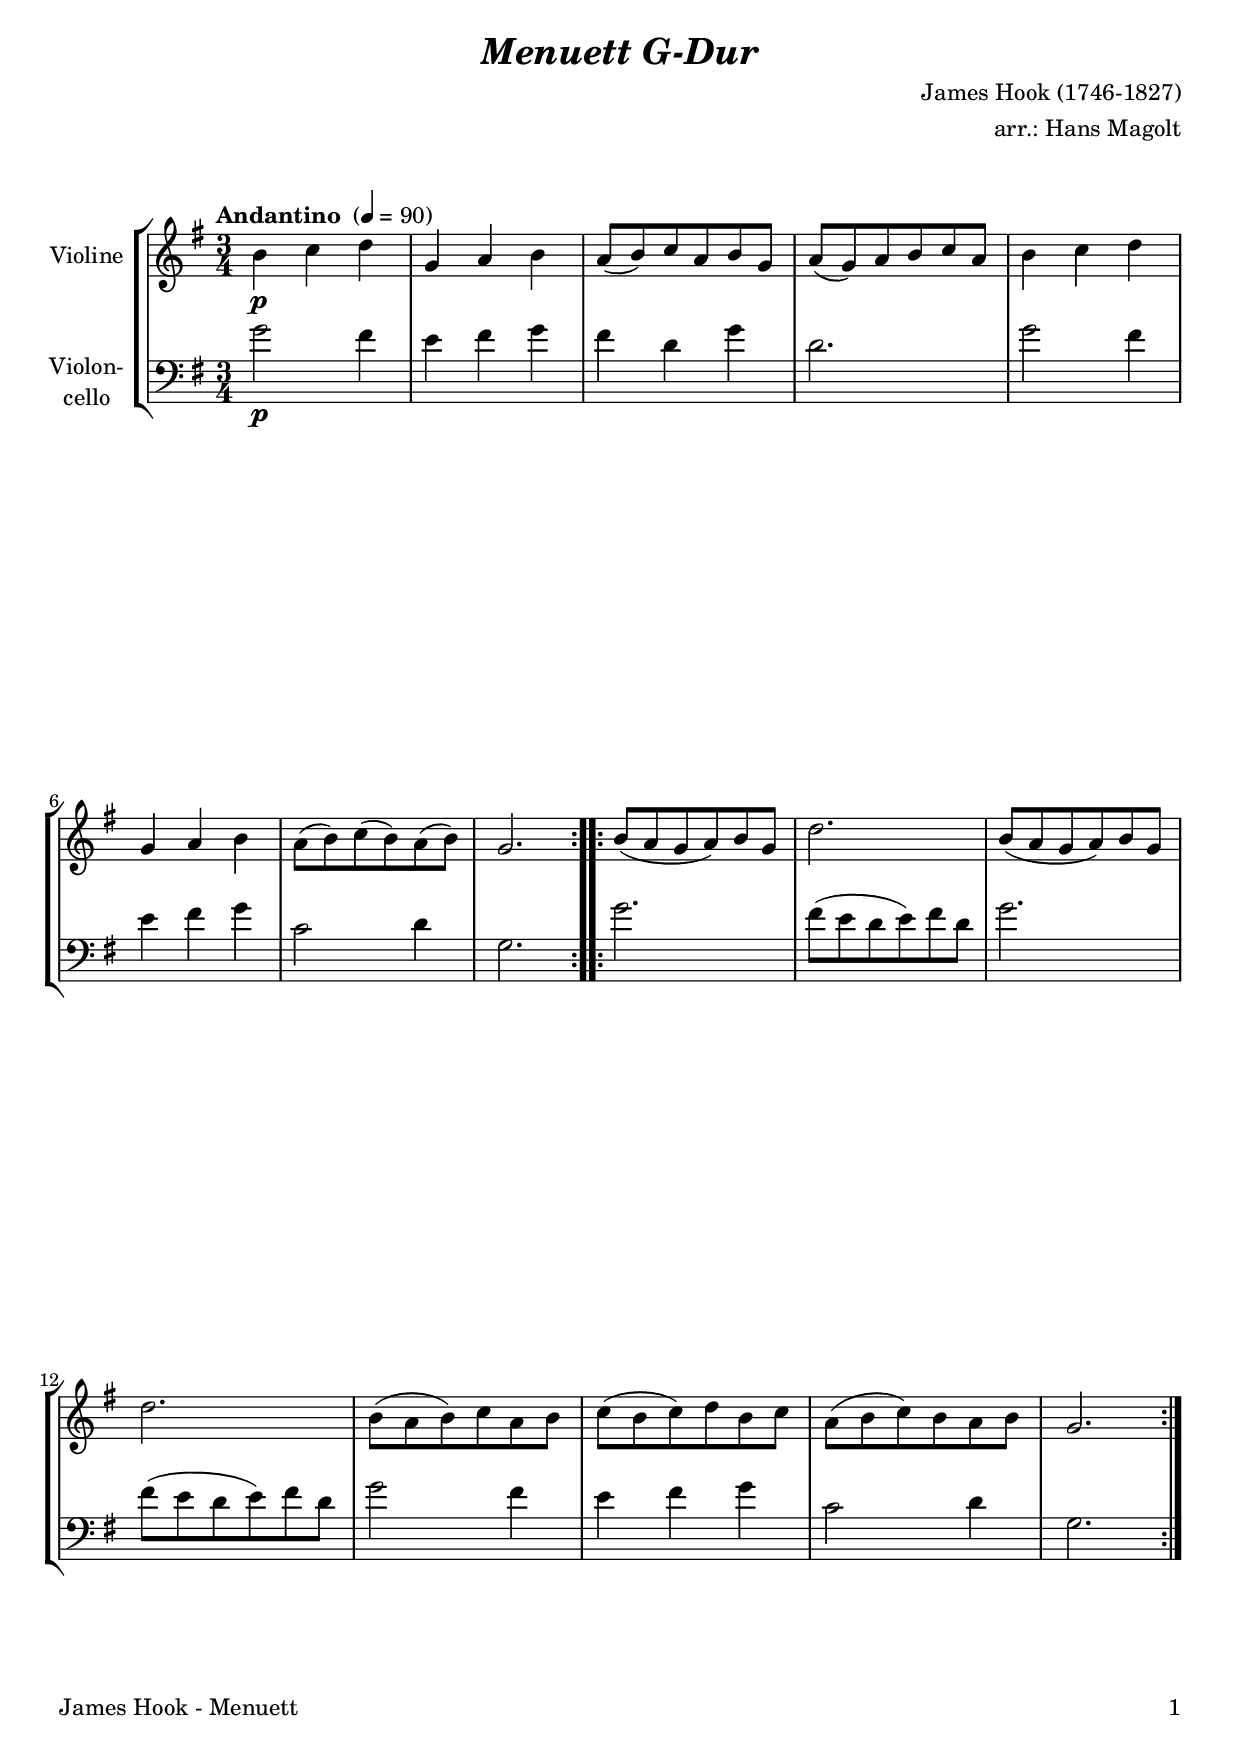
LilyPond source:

\version "2.18.2"
\include "deutsch.ly"
  
#(set-global-staff-size 20)

\header {
  title     = \markup \bold \italic "Menuett G-Dur"
  composer  = "James Hook (1746-1827)"
  arranger  = "arr.: Hans Magolt"
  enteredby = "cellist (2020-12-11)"
%  piece     = ""
}

voiceconsts = {
  \key g \major
  \time 3/4
  \clef "treble"
  \numericTimeSignature
  % Set default beaming for all staves
%  \set Timing.beamExceptions = #'()
%  \set Timing.baseMoment     = #(ly:make-moment 1 4)
%  \set Timing.beatStructure  = #'(1 1 1 1)
  \tempo "Andantino " 4=90
}

mivl = "violin"
%miba = "pizzicato strings"
miba = "cello"

rit  = \mark \markup \box \italic "rit."
simi = \markup \italic "simile"

va = \relative c'' {
  \voiceconsts

  \repeat volta 2 {
    h4\p c d
    g, a h
    a8( h) c a h g

    a( g) a h c a
    h4 c d
    g, a h
    a8( h) c( h) a( h)
    g2.
  }

  \repeat volta 2 {
    h8( a g a) h g
    d'2.
    h8( a g a) h g
    d'2.

    h8( a h) c a h
    c( h c) d h c
    a( h c) h a h
    g2.
  }
}

vb = \relative c'' {
  \voiceconsts
  \clef "bass"
  
  \repeat volta 2 {
    g2\p fis4
    e fis g
    fis d g

    d2.
    g2 fis4
    e fis g
    c,2 d4
    g,2.
  }

  \repeat volta 2 {
    g'
    fis8( e d e) fis d
    g2.
    fis8( e d e) fis d

    g2 fis4
    e fis g
    c,2 d4
    g,2.
  }
}


music = \new StaffGroup <<
      \new Staff {
	\set Staff.midiInstrument = \mivl
	\set Staff.instrumentName = \markup \center-column { "Violine" }
	\transpose g g { \va }
      }

      \new Staff {
	\set Staff.midiInstrument = \miba
	\set Staff.instrumentName = \markup \center-column { "Violon-" "cello" }
	\transpose g g { \vb }
      }
>>

\book {
   \paper {
    print-page-number = ##t
    print-first-page-number = ##t
    ragged-last-bottom = ##f
    oddHeaderMarkup = \markup \null
    evenHeaderMarkup = \markup \null
    oddFooterMarkup = \markup {
      \fill-line {
        \on-the-fly #print-page-number-check-first
        "James Hook - Menuett" \fromproperty #'page:page-number-string
      }
    }
    evenFooterMarkup = \oddFooterMarkup
  } \score {
    \music
    \layout {}
  }

  \score {
    \unfoldRepeats \music

    \midi {
      \context {
        \Score
      }
    }
  }
}